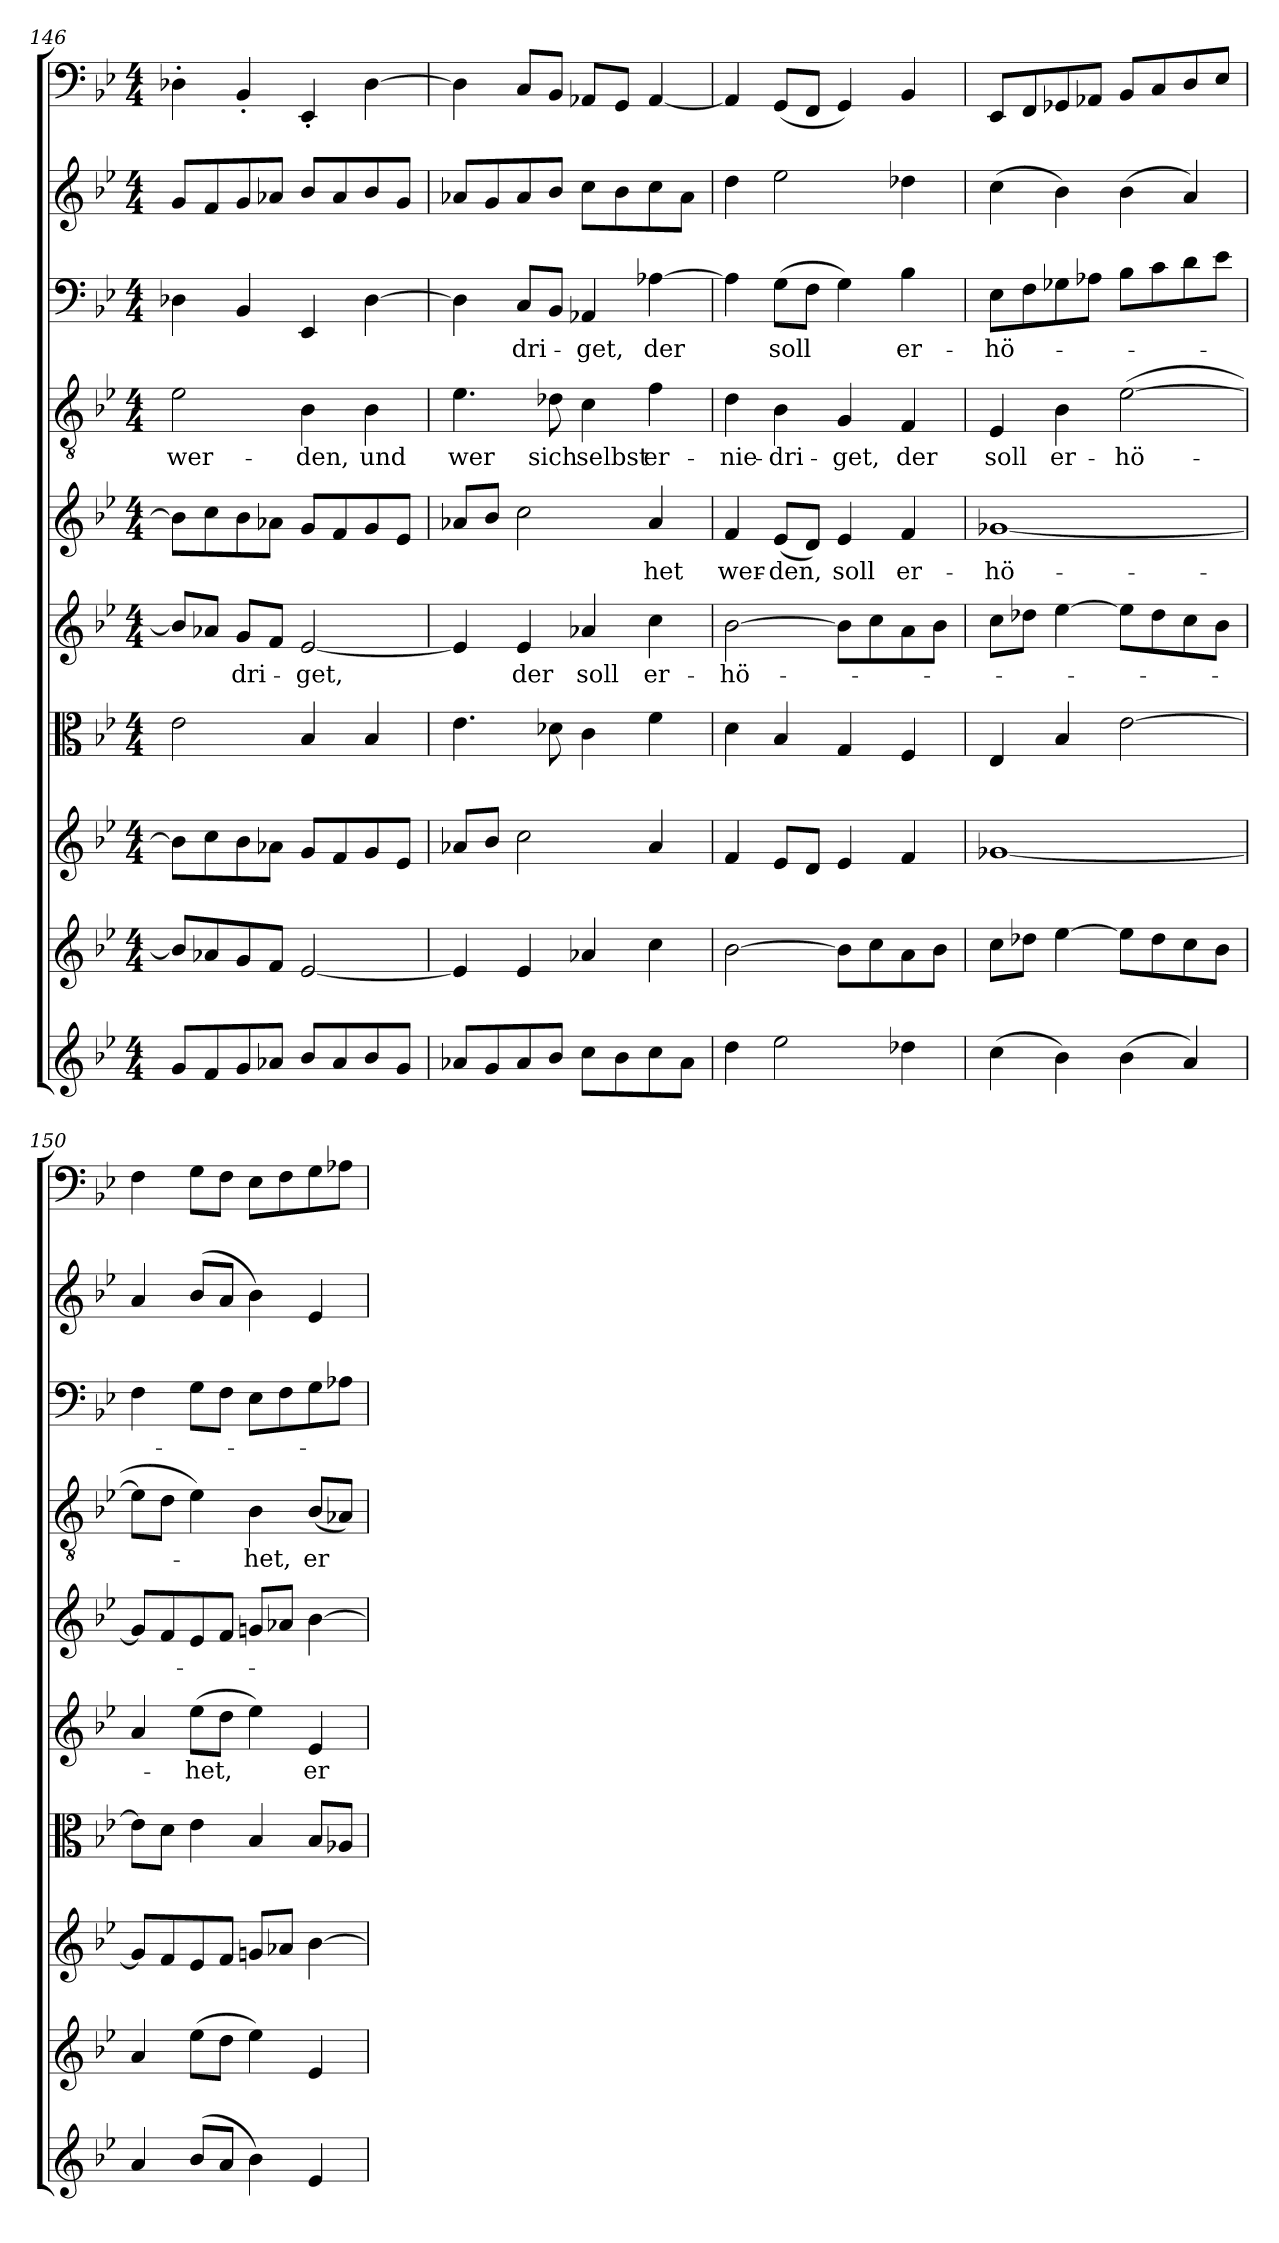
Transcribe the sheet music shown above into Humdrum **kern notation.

**kern	**kern	**kern	**kern	**kern	**text	**kern	**text	**kern	**text	**kern	**text	**kern	**kern
*part10	*part9	*part8	*part7	*part6	*part6	*part5	*part5	*part4	*part4	*part3	*part3	*part2	*part1
*staff10	*staff9	*staff8	*staff7	*staff6	*staff6	*staff5	*staff5	*staff4	*staff4	*staff3	*staff3	*staff2	*staff1
*clefG2	*clefG2	*clefG2	*clefC3	*clefG2	*	*clefG2	*	*clefGv2	*	*clefF4	*	*clefG2	*clefF4
*k[b-e-]	*k[b-e-]	*k[b-e-]	*k[b-e-]	*k[b-e-]	*	*k[b-e-]	*	*k[b-e-]	*	*k[b-e-]	*	*k[b-e-]	*k[b-e-]
*g:	*g:	*g:	*g:	*g:	*	*g:	*	*g:	*	*g:	*	*g:	*g:
*M4/4	*M4/4	*M4/4	*M4/4	*M4/4	*	*M4/4	*	*M4/4	*	*M4/4	*	*M4/4	*M4/4
=146	=146	=146	=146	=146	=146	=146	=146	=146	=146	=146	=146	=146	=146
8g/L	8b-/L]	8b-\L]	2e-\	8b-/L]	.	8b-\L]	.	2e-\	wer-	4D-X\	.	8g/L	4D-X'\
8f/	8a-X/	8cc\	.	8a-X/J	.	8cc\	.	.	.	.	.	8f/	.
8g/	8g/	8b-\	.	8g/L	-dri-	8b-\	.	.	.	4BB-/	.	8g/	4BB-'/
8a-X/J	8f/J	8a-X\J	.	8f/J	.	8a-X\J	.	.	.	.	.	8a-X/J	.
8b-/L	[2e-/	8g/L	4B-/	[2e-/	-get,	8g/L	.	4B-\	-den,	4EE-/	.	8b-/L	4EE-'/
8a-/	.	8f/	.	.	.	8f/	.	.	.	.	.	8a-/	.
8b-/	.	8g/	4B-/	.	.	8g/	.	4B-\	und	[4D-\	.	8b-/	[4D-\
8g/J	.	8e-/J	.	.	.	8e-/J	.	.	.	.	.	8g/J	.
=147	=147	=147	=147	=147	=147	=147	=147	=147	=147	=147	=147	=147	=147
8a-X/L	4e-/]	8a-X/L	4.e-\	4e-/]	.	8a-X/L	.	4.e-\	wer	4D-\]	.	8a-X/L	4D-\]
8g/	.	8b-/J	.	.	.	8b-/J	.	.	.	.	.	8g/	.
8a-/	4e-/	2cc\	.	4e-/	der	2cc\	.	.	.	8C/L	-dri-	8a-/	8C/L
8b-/J	.	.	8d-X\	.	.	.	.	8d-X\	sich	8BB-/J	.	8b-/J	8BB-/J
8cc\L	4a-X/	.	4c\	4a-X/	soll	.	.	4c\	selbst	4AA-X/	-get,	8cc\L	8AA-X/L
8b-\	.	.	.	.	.	.	.	.	.	.	.	8b-\	8GG/J
8cc\	4cc\	4a-/	4f\	4cc\	er-	4a-/	-het	4f\	er-	[4A-X\	der	8cc\	[4AA-/
8a-\J	.	.	.	.	.	.	.	.	.	.	.	8a-\J	.
=148	=148	=148	=148	=148	=148	=148	=148	=148	=148	=148	=148	=148	=148
4dd\	[2b-\	4f/	4d\	[2b-\	-hö-	4f/	wer-	4d\	-nie-	4A-\]	.	4dd\	4AA-/]
2ee-\	.	8e-/L	4B-/	.	.	(8e-/L	-den,	4B-\	-dri-	(8G\L	soll	2ee-\	(8GG/L
.	.	8d/J	.	.	.	8d/J)	.	.	.	8F\J	.	.	8FF/J
.	8b-\L]	4e-/	4G/	8b-\L]	.	4e-/	soll	4G/	-get,	4G\)	.	.	4GG/)
.	8cc\	.	.	8cc\	.	.	.	.	.	.	.	.	.
4dd-X\	8a\	4f/	4F/	8a\	.	4f/	er-	4F/	der	4B-\	er-	4dd-X\	4BB-/
.	8b-\J	.	.	8b-\J	.	.	.	.	.	.	.	.	.
=149	=149	=149	=149	=149	=149	=149	=149	=149	=149	=149	=149	=149	=149
(4cc\	8cc\L	[1g-X/	4E-/	8cc\L	.	[1g-X/	-hö-	4E-/	soll	8E-\L	-hö-	(4cc\	8EE-/L
.	8dd-X\J	.	.	8dd-X\J	.	.	.	.	.	8F\	.	.	8FF/
4b-\)	[4ee-\	.	4B-/	[4ee-\	.	.	.	4B-\	er-	8G-X\	.	4b-\)	8GG-X/
.	.	.	.	.	.	.	.	.	.	8A-X\J	.	.	8AA-X/J
(4b-\	8ee-\L]	.	[2e-\	8ee-\L]	.	.	.	([2e-\	-hö-	8B-\L	.	(4b-\	8BB-/L
.	8dd-\	.	.	8dd-\	.	.	.	.	.	8c\	.	.	8C/
4a/)	8cc\	.	.	8cc\	.	.	.	.	.	8d\	.	4a/)	8D/
.	8b-\J	.	.	8b-\J	.	.	.	.	.	8e-\J	.	.	8E-/J
=150	=150	=150	=150	=150	=150	=150	=150	=150	=150	=150	=150	=150	=150
4a/	4a/	8g-/L]	8e-\L]	4a/	.	8g-/L]	.	8e-\L]	.	4F\	.	4a/	4F\
.	.	8f/	8d\J	.	.	8f/	.	8d\J	.	.	.	.	.
(8b-/L	(8ee-\L	8e-/	4e-\	(8ee-\L	-het,	8e-/	.	4e-\)	.	8G\L	.	(8b-/L	8G\L
8a/J	8dd\J	8f/J	.	8dd\J	.	8f/J	.	.	.	8F\J	.	8a/J	8F\J
4b-\)	4ee-\)	8gn/L	4B-/	4ee-\)	.	8gn/L	.	4B-\	-het,	8E-\L	.	4b-\)	8E-\L
.	.	8a-X/J	.	.	.	8a-X/J	.	.	.	8F\	.	.	8F\
4e-/	4e-/	[4b-\	8B-/L	4e-/	er	[4b-\	.	(8B-/L	er	8G\	.	4e-/	8G\
.	.	.	8A-X/J	.	.	.	.	8A-X/J)	.	8A-X\J	.	.	8A-X\J
=	=	=	=	=	=	=	=	=	=	=	=	=	=
*-	*-	*-	*-	*-	*-	*-	*-	*-	*-	*-	*-	*-	*-
